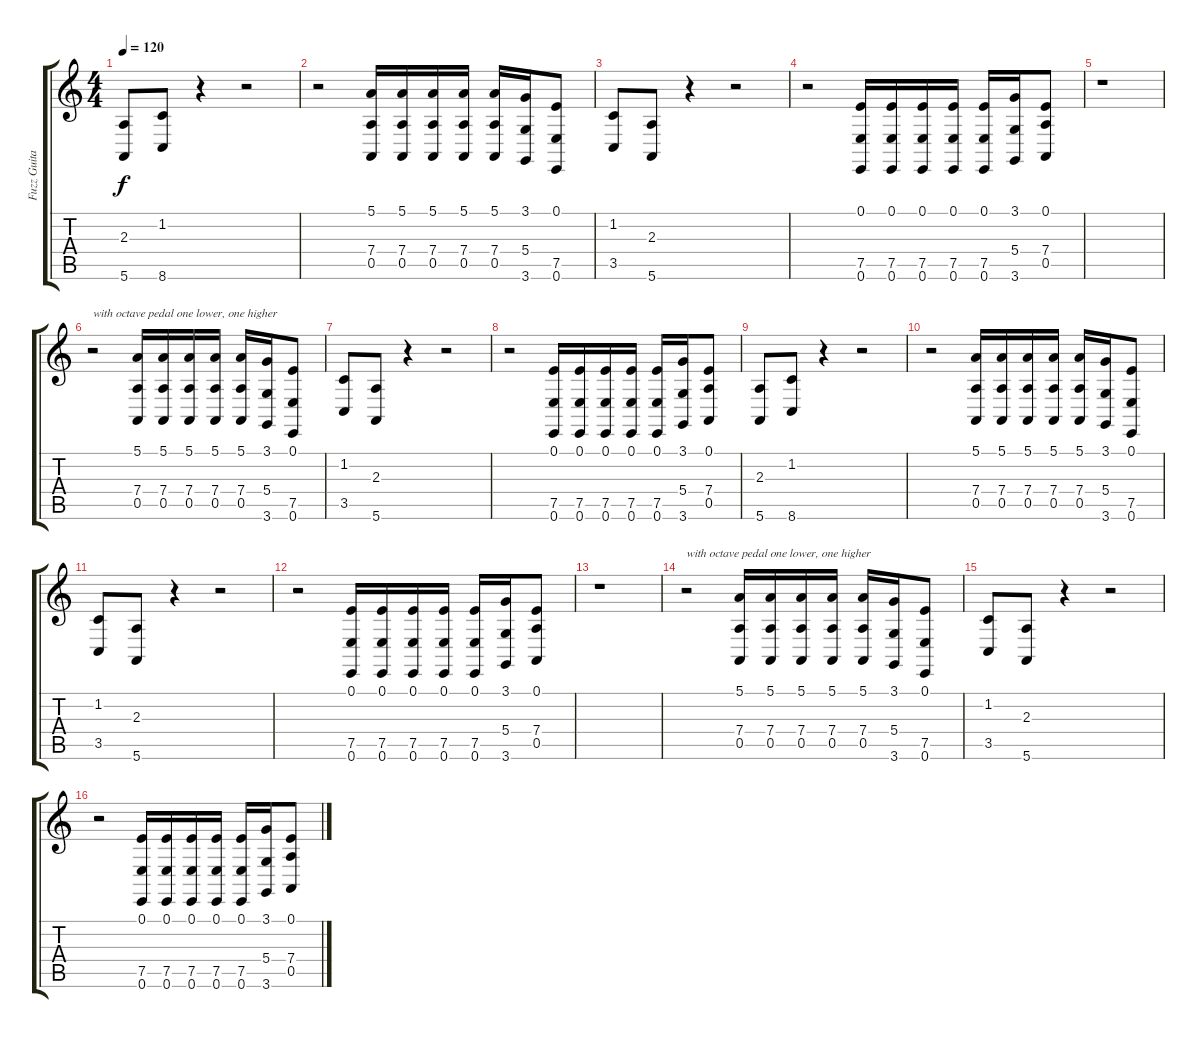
\track ("Fuzz Guitar" "Fuzz Guita") {instrument lead2sawtooth}
\staff {score tabs}
\tuning (E4 B3 G3 D3 A2 E2) {hide}
\ts (4 4)
\tempo 120
\clef g2
\ks c
(2.3 5.6).8{dy f} (1.2 8.6).8 r.4 r.2 |
r.2 (5.1 7.4 0.5).16 (5.1 7.4 0.5).16 (5.1 7.4 0.5).16 (5.1 7.4 0.5).16 (5.1 7.4 0.5).16 (3.1 5.4 3.6).16 (0.1 7.5 0.6).8 |
(1.2 3.5).8 (2.3 5.6).8 r.4 r.2 |
r.2 (0.1 7.5 0.6).16 (0.1 7.5 0.6).16 (0.1 7.5 0.6).16 (0.1 7.5 0.6).16 (0.1 7.5 0.6).16 (3.1 5.4 3.6).16 (0.1 7.4 0.5).8 |
r.1 |
r.2{txt "with octave pedal one lower, one higher"} (5.1 7.4 0.5).16 (5.1 7.4 0.5).16 (5.1 7.4 0.5).16 (5.1 7.4 0.5).16 (5.1 7.4 0.5).16 (3.1 5.4 3.6).16 (0.1 7.5 0.6).8 |
(1.2 3.5).8 (2.3 5.6).8 r.4 r.2 |
r.2 (0.1 7.5 0.6).16 (0.1 7.5 0.6).16 (0.1 7.5 0.6).16 (0.1 7.5 0.6).16 (0.1 7.5 0.6).16 (3.1 5.4 3.6).16 (0.1 7.4 0.5).8 |
(2.3 5.6).8 (1.2 8.6).8 r.4 r.2 |
r.2 (5.1 7.4 0.5).16 (5.1 7.4 0.5).16 (5.1 7.4 0.5).16 (5.1 7.4 0.5).16 (5.1 7.4 0.5).16 (3.1 5.4 3.6).16 (0.1 7.5 0.6).8 |
(1.2 3.5).8 (2.3 5.6).8 r.4 r.2 |
r.2 (0.1 7.5 0.6).16 (0.1 7.5 0.6).16 (0.1 7.5 0.6).16 (0.1 7.5 0.6).16 (0.1 7.5 0.6).16 (3.1 5.4 3.6).16 (0.1 7.4 0.5).8 |
r.1 |
r.2{txt "with octave pedal one lower, one higher"} (5.1 7.4 0.5).16 (5.1 7.4 0.5).16 (5.1 7.4 0.5).16 (5.1 7.4 0.5).16 (5.1 7.4 0.5).16 (3.1 5.4 3.6).16 (0.1 7.5 0.6).8 |
(1.2 3.5).8 (2.3 5.6).8 r.4 r.2 |
r.2 (0.1 7.5 0.6).16 (0.1 7.5 0.6).16 (0.1 7.5 0.6).16 (0.1 7.5 0.6).16 (0.1 7.5 0.6).16 (3.1 5.4 3.6).16 (0.1 7.4 0.5).8
